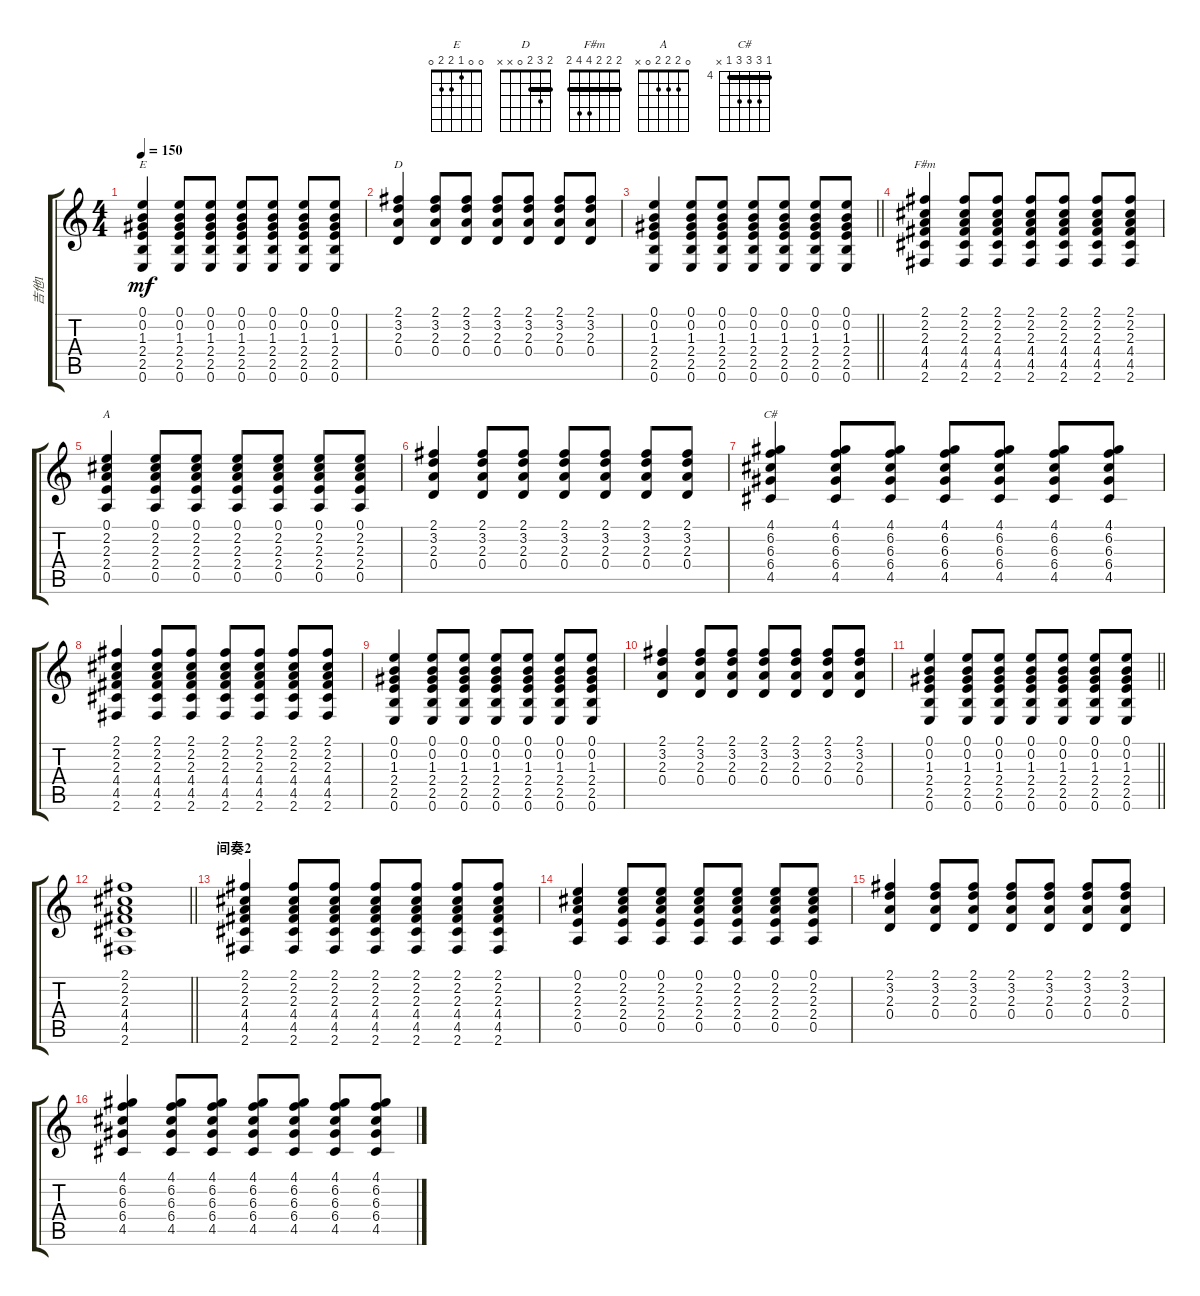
\track ("吉他1" "吉他1") {instrument acousticguitarsteel}
\staff {score tabs}
\tuning (E4 B3 G3 D3 A2 E2) {hide}
\chord ("E" 0 0 1 2 2 0)
\chord ("D" 2 3 2 0 x x) {barre 2}
\chord ("F#m" 2 2 2 4 4 2) {barre 2}
\chord ("A" 0 2 2 2 0 x)
\chord ("C#" 4 6 6 6 4 x) {firstfret 4 barre 4}
\ts (4 4)
\tempo 150
\clef g2
\ks c
(0.1 0.2 1.3 2.4 2.5 0.6).4{ch "E" dy mf} (0.1 0.2 1.3 2.4 2.5 0.6).8 (0.1 0.2 1.3 2.4 2.5 0.6).8 (0.1 0.2 1.3 2.4 2.5 0.6).8 (0.1 0.2 1.3 2.4 2.5 0.6).8 (0.1 0.2 1.3 2.4 2.5 0.6).8 (0.1 0.2 1.3 2.4 2.5 0.6).8 |
(2.1 3.2 2.3 0.4).4{ch "D"} (2.1 3.2 2.3 0.4).8 (2.1 3.2 2.3 0.4).8 (2.1 3.2 2.3 0.4).8 (2.1 3.2 2.3 0.4).8 (2.1 3.2 2.3 0.4).8 (2.1 3.2 2.3 0.4).8 |
\barLineRight lightlight
(0.1 0.2 1.3 2.4 2.5 0.6).4 (0.1 0.2 1.3 2.4 2.5 0.6).8 (0.1 0.2 1.3 2.4 2.5 0.6).8 (0.1 0.2 1.3 2.4 2.5 0.6).8 (0.1 0.2 1.3 2.4 2.5 0.6).8 (0.1 0.2 1.3 2.4 2.5 0.6).8 (0.1 0.2 1.3 2.4 2.5 0.6).8 |
(2.1 2.2 2.3 4.4 4.5 2.6).4{ch "F#m"} (2.1 2.2 2.3 4.4 4.5 2.6).8 (2.1 2.2 2.3 4.4 4.5 2.6).8 (2.1 2.2 2.3 4.4 4.5 2.6).8 (2.1 2.2 2.3 4.4 4.5 2.6).8 (2.1 2.2 2.3 4.4 4.5 2.6).8 (2.1 2.2 2.3 4.4 4.5 2.6).8 |
(0.1 2.2 2.3 2.4 0.5).4{ch "A"} (0.1 2.2 2.3 2.4 0.5).8 (0.1 2.2 2.3 2.4 0.5).8 (0.1 2.2 2.3 2.4 0.5).8 (0.1 2.2 2.3 2.4 0.5).8 (0.1 2.2 2.3 2.4 0.5).8 (0.1 2.2 2.3 2.4 0.5).8 |
(2.1 3.2 2.3 0.4).4 (2.1 3.2 2.3 0.4).8 (2.1 3.2 2.3 0.4).8 (2.1 3.2 2.3 0.4).8 (2.1 3.2 2.3 0.4).8 (2.1 3.2 2.3 0.4).8 (2.1 3.2 2.3 0.4).8 |
(4.1 6.2 6.3 6.4 4.5).4{ch "C#"} (4.1 6.2 6.3 6.4 4.5).8 (4.1 6.2 6.3 6.4 4.5).8 (4.1 6.2 6.3 6.4 4.5).8 (4.1 6.2 6.3 6.4 4.5).8 (4.1 6.2 6.3 6.4 4.5).8 (4.1 6.2 6.3 6.4 4.5).8 |
(2.1 2.2 2.3 4.4 4.5 2.6).4 (2.1 2.2 2.3 4.4 4.5 2.6).8 (2.1 2.2 2.3 4.4 4.5 2.6).8 (2.1 2.2 2.3 4.4 4.5 2.6).8 (2.1 2.2 2.3 4.4 4.5 2.6).8 (2.1 2.2 2.3 4.4 4.5 2.6).8 (2.1 2.2 2.3 4.4 4.5 2.6).8 |
(0.1 0.2 1.3 2.4 2.5 0.6).4 (0.1 0.2 1.3 2.4 2.5 0.6).8 (0.1 0.2 1.3 2.4 2.5 0.6).8 (0.1 0.2 1.3 2.4 2.5 0.6).8 (0.1 0.2 1.3 2.4 2.5 0.6).8 (0.1 0.2 1.3 2.4 2.5 0.6).8 (0.1 0.2 1.3 2.4 2.5 0.6).8 |
(2.1 3.2 2.3 0.4).4 (2.1 3.2 2.3 0.4).8 (2.1 3.2 2.3 0.4).8 (2.1 3.2 2.3 0.4).8 (2.1 3.2 2.3 0.4).8 (2.1 3.2 2.3 0.4).8 (2.1 3.2 2.3 0.4).8 |
\barLineRight lightlight
(0.1 0.2 1.3 2.4 2.5 0.6).4 (0.1 0.2 1.3 2.4 2.5 0.6).8 (0.1 0.2 1.3 2.4 2.5 0.6).8 (0.1 0.2 1.3 2.4 2.5 0.6).8 (0.1 0.2 1.3 2.4 2.5 0.6).8 (0.1 0.2 1.3 2.4 2.5 0.6).8 (0.1 0.2 1.3 2.4 2.5 0.6).8 |
\barLineRight lightlight
(2.1 2.2 2.3 4.4 4.5 2.6).1 |
\section ("" "间奏2")
(2.1 2.2 2.3 4.4 4.5 2.6).4 (2.1 2.2 2.3 4.4 4.5 2.6).8 (2.1 2.2 2.3 4.4 4.5 2.6).8 (2.1 2.2 2.3 4.4 4.5 2.6).8 (2.1 2.2 2.3 4.4 4.5 2.6).8 (2.1 2.2 2.3 4.4 4.5 2.6).8 (2.1 2.2 2.3 4.4 4.5 2.6).8 |
(0.1 2.2 2.3 2.4 0.5).4 (0.1 2.2 2.3 2.4 0.5).8 (0.1 2.2 2.3 2.4 0.5).8 (0.1 2.2 2.3 2.4 0.5).8 (0.1 2.2 2.3 2.4 0.5).8 (0.1 2.2 2.3 2.4 0.5).8 (0.1 2.2 2.3 2.4 0.5).8 |
(2.1 3.2 2.3 0.4).4 (2.1 3.2 2.3 0.4).8 (2.1 3.2 2.3 0.4).8 (2.1 3.2 2.3 0.4).8 (2.1 3.2 2.3 0.4).8{txt ""} (2.1 3.2 2.3 0.4).8 (2.1 3.2 2.3 0.4).8 |
(4.1 6.2 6.3 6.4 4.5).4 (4.1 6.2 6.3 6.4 4.5).8 (4.1 6.2 6.3 6.4 4.5).8 (4.1 6.2 6.3 6.4 4.5).8 (4.1 6.2 6.3 6.4 4.5).8 (4.1 6.2 6.3 6.4 4.5).8 (4.1 6.2 6.3 6.4 4.5).8
